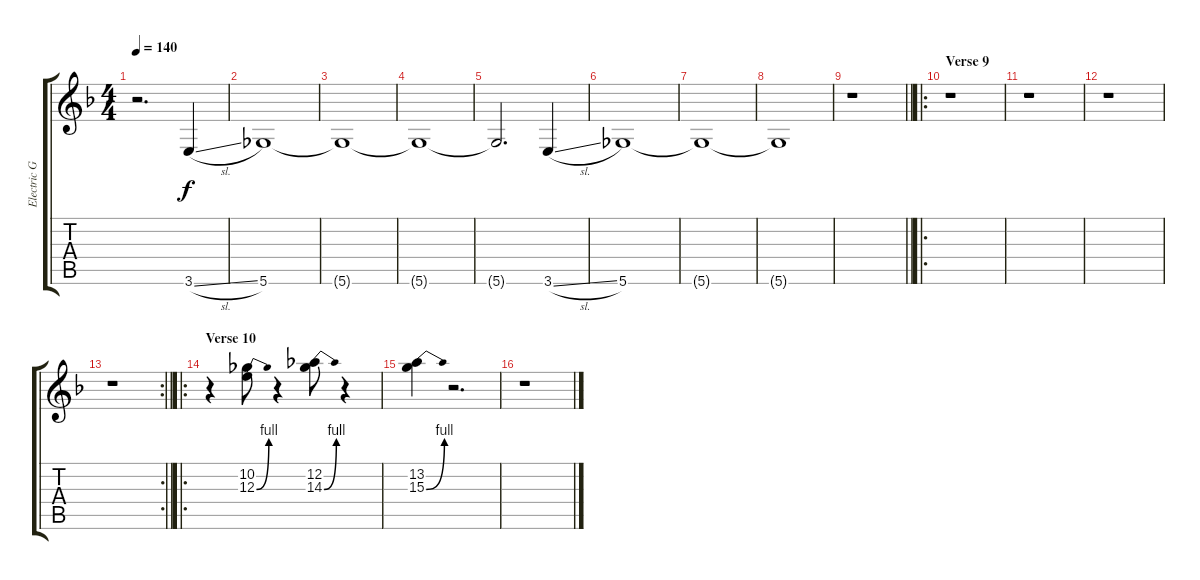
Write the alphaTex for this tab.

\track ("Electric Guitar 2" "Electric G") {instrument distortionguitar}
\staff {score tabs}
\tuning (Db4 Ab3 E3 B2 Gb2 Db2) {hide}
\ts (4 4)
\tempo 140
\clef g2
\ks f
r.2{d dy f} 3.6{sl}.4 |
5.6.1 |
5.6{t}.1 |
5.6{t}.1 |
5.6{t}.2{d} 3.6{sl}.4 |
5.6.1 |
5.6{t}.1 |
5.6{t}.1 |
\barLineRight lightlight
r.1 |
\ro
\section ("" "Verse 9")
r.1 |
r.1 |
r.1 |
\rc 2
\barLineRight lightlight
r.1 |
\ro
\section ("" "Verse 10")
r.4 (10.2 12.3{be (bend 0 0 60 4)}).8 r.4 (12.2 14.3{be (bend 0 0 60 4)}).8 r.4 |
(13.2 15.3{be (bend 0 0 60 4)}).4 r.2{d} |
r.1
